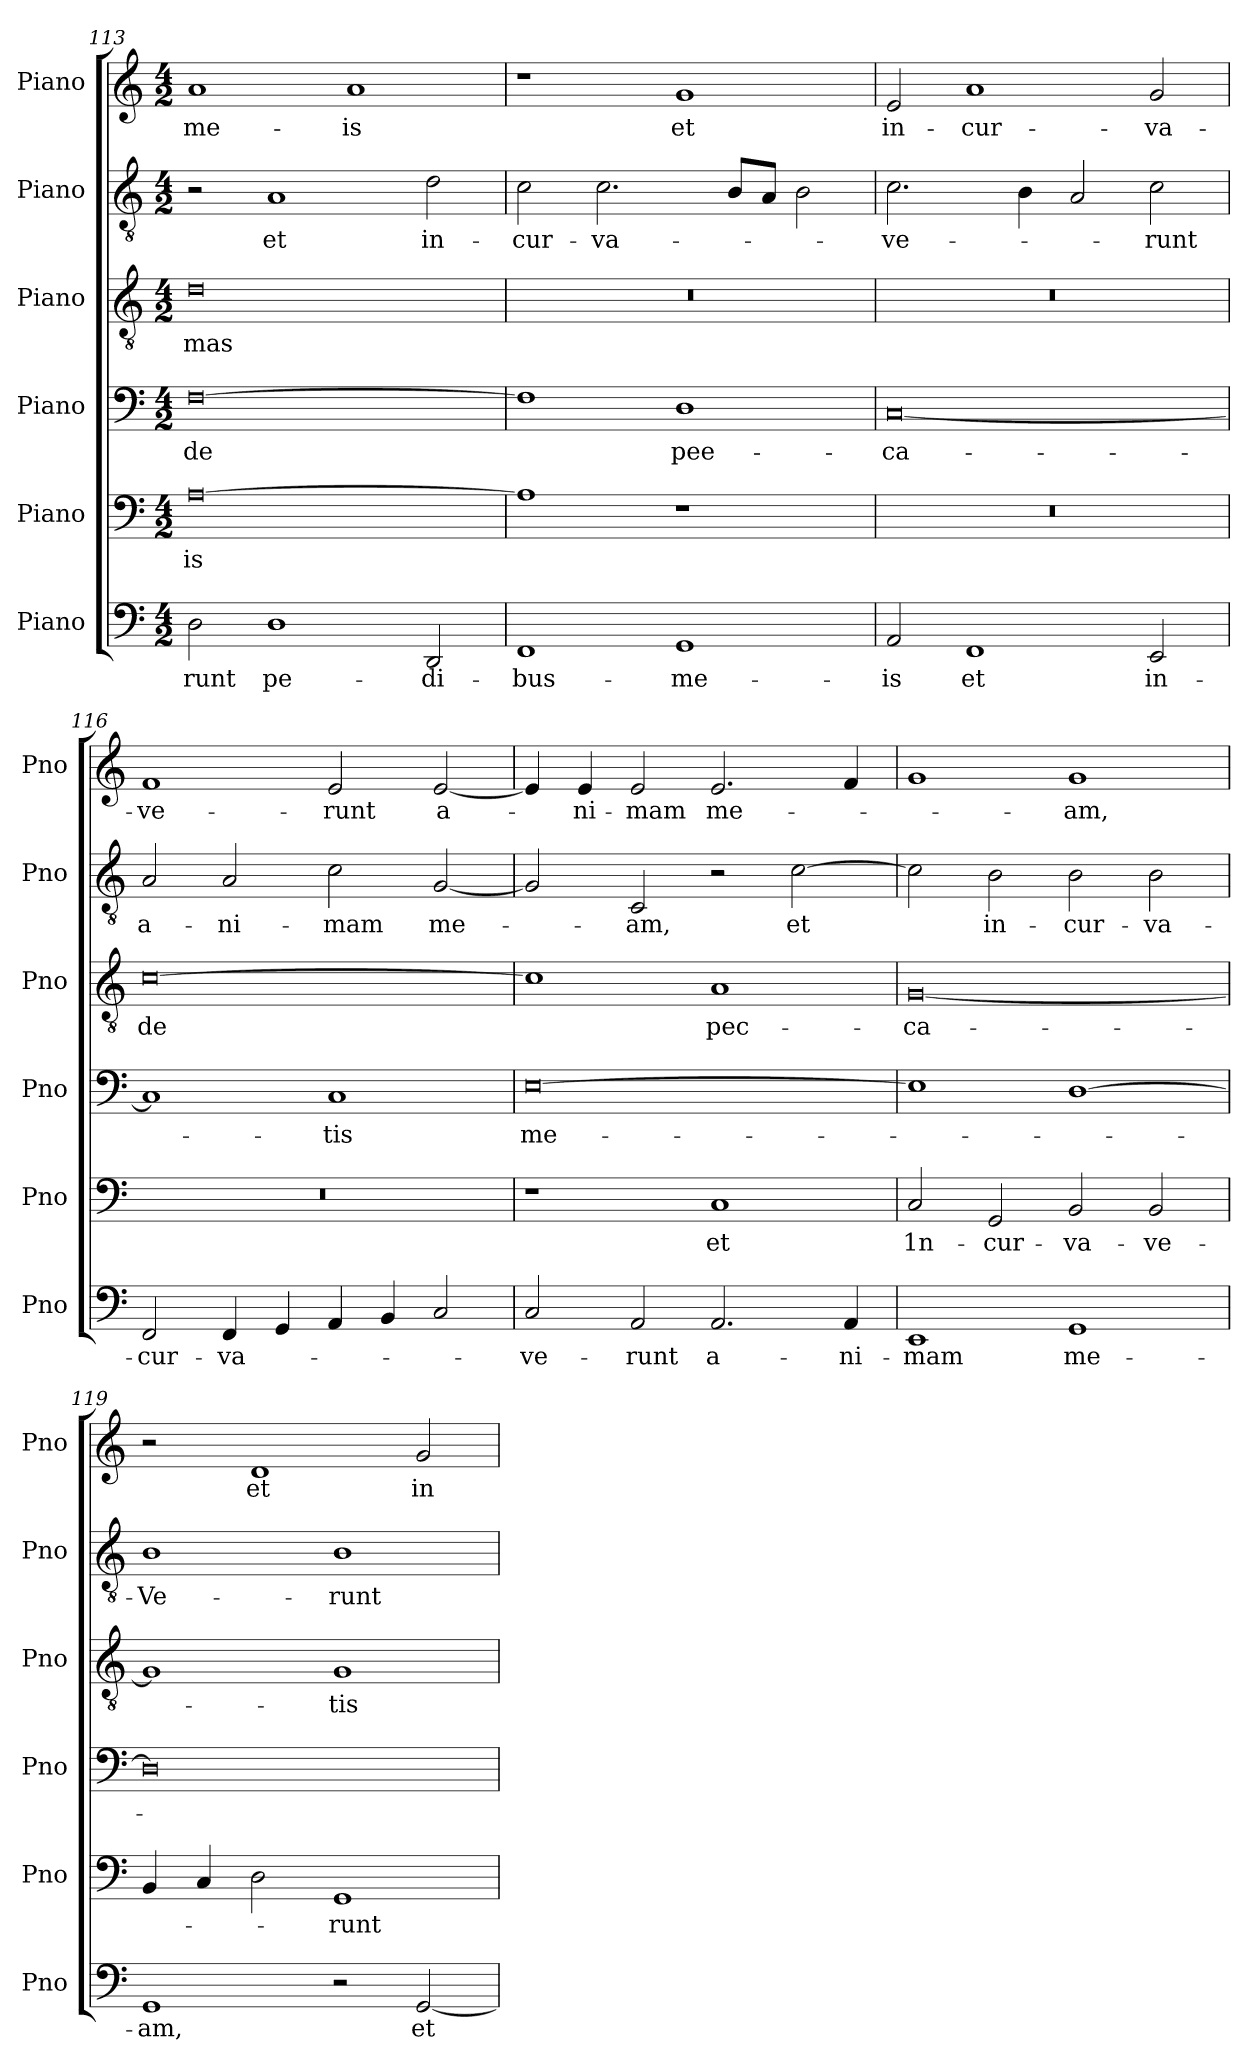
**kern	**text	**kern	**text	**kern	**text	**kern	**text	**kern	**text	**kern	**text
*part6	*part6	*part5	*part5	*part4	*part4	*part3	*part3	*part2	*part2	*part1	*part1
*staff6	*staff6	*staff5	*staff5	*staff4	*staff4	*staff3	*staff3	*staff2	*staff2	*staff1	*staff1
*I"Piano	*	*I"Piano	*	*I"Piano	*	*I"Piano	*	*I"Piano	*	*I"Piano	*
*I'Pno	*	*I'Pno	*	*I'Pno	*	*I'Pno	*	*I'Pno	*	*I'Pno	*
*clefF4	*	*clefF4	*	*clefF4	*	*clefGv2	*	*clefGv2	*	*clefG2	*
*k[]	*	*k[]	*	*k[]	*	*k[]	*	*k[]	*	*k[]	*
*M4/2	*	*M4/2	*	*M4/2	*	*M4/2	*	*M4/2	*	*M4/2	*
=113	=113	=113	=113	=113	=113	=113	=113	=113	=113	=113	=113
!	!LO:LY:b	!	!LO:LY:b	!	!LO:LY:b	!	!LO:LY:b	!	!	!	!LO:LY:b
2D\	-runt	[0A	-is	[0F	de	0d	-mas	2r	.	1a	me-
!	!LO:LY:b	!	!	!	!	!	!	!	!LO:LY:b	!	!
1D	pe­-	.	.	.	.	.	.	1A	et	.	.
!	!	!	!	!	!	!	!	!	!	!	!LO:LY:b
.	.	.	.	.	.	.	.	.	.	1a	-is
!	!LO:LY:b	!	!	!	!	!	!	!	!LO:LY:b	!	!
2DD/	-di-	.	.	.	.	.	.	2d\	in-	.	.
=114	=114	=114	=114	=114	=114	=114	=114	=114	=114	=114	=114
!	!LO:LY:b	!	!	!	!	!	!	!	!LO:LY:b	!	!
1FF	-bus-	1A]	.	1F]	.	0r	.	2c\	-cur­-	1r	.
!	!	!	!	!	!	!	!	!	!LO:LY:b	!	!
.	.	.	.	.	.	.	.	2.c\	-va-	.	.
!	!LO:LY:b	!	!	!	!LO:LY:b	!	!	!	!	!	!LO:LY:b
1GG	-me-	1r	.	1D	pee-	.	.	.	.	1g	et
.	.	.	.	.	.	.	.	8B/L	.	.	.
.	.	.	.	.	.	.	.	8A/J	.	.	.
.	.	.	.	.	.	.	.	2B\	.	.	.
!!LO:PB:g=z
=115	=115	=115	=115	=115	=115	=115	=115	=115	=115	=115	=115
!	!LO:LY:b	!	!	!	!LO:LY:b	!	!	!	!LO:LY:b	!	!LO:LY:b
2AA/	-is	0r	.	[0C	-ca­-	0r	.	2.c\	-ve-	2e/	in-
!	!LO:LY:b	!	!	!	!	!	!	!	!	!	!LO:LY:b
1FF	et	.	.	.	.	.	.	.	.	1a	-cur-
.	.	.	.	.	.	.	.	4B\	.	.	.
.	.	.	.	.	.	.	.	2A/	.	.	.
!	!LO:LY:b	!	!	!	!	!	!	!	!LO:LY:b	!	!LO:LY:b
2EE/	in-	.	.	.	.	.	.	2c\	-runt	2g/	-va-
=116	=116	=116	=116	=116	=116	=116	=116	=116	=116	=116	=116
!	!LO:LY:b	!	!	!	!	!	!LO:LY:b	!	!LO:LY:b	!	!LO:LY:b
2FF/	-cur­-	0r	.	1C]	.	[0c	de	2A/	a­-	1f	-ve­-
!	!LO:LY:b	!	!	!	!	!	!	!	!LO:LY:b	!	!
4FF/	-va­-	.	.	.	.	.	.	2A/	-ni­-	.	.
4GG/	.	.	.	.	.	.	.	.	.	.	.
!	!	!	!	!	!LO:LY:b	!	!	!	!LO:LY:b	!	!LO:LY:b
4AA/	.	.	.	1C	-tis	.	.	2c\	-mam	2e/	-runt
4BB/	.	.	.	.	.	.	.	.	.	.	.
!	!	!	!	!	!	!	!	!	!LO:LY:b	!	!LO:LY:b
2C/	.	.	.	.	.	.	.	[2G/	me-	[2e/	a-
=117	=117	=117	=117	=117	=117	=117	=117	=117	=117	=117	=117
!	!LO:LY:b	!	!	!	!LO:LY:b	!	!	!	!	!	!
2C/	-ve-	1r	.	[0E	me-	1c]	.	2G/]	.	4e/]	.
!	!	!	!	!	!	!	!	!	!	!	!LO:LY:b
.	.	.	.	.	.	.	.	.	.	4e/	-ni-
!	!LO:LY:b	!	!	!	!	!	!	!	!LO:LY:b	!	!LO:LY:b
2AA/	-runt	.	.	.	.	.	.	2C/	-am,	2e/	-mam
!	!LO:LY:b	!	!LO:LY:b	!	!	!	!LO:LY:b	!	!	!	!LO:LY:b
2.AA/	a­-	1C	et	.	.	1A	pec-	2r	.	2.e/	me-
!	!	!	!	!	!	!	!	!	!LO:LY:b	!	!
.	.	.	.	.	.	.	.	[2c\	et	.	.
!	!LO:LY:b	!	!	!	!	!	!	!	!	!	!
4AA/	-ni­-	.	.	.	.	.	.	.	.	4f/	.
=118	=118	=118	=118	=118	=118	=118	=118	=118	=118	=118	=118
!	!LO:LY:b	!	!LO:LY:b	!	!	!	!LO:LY:b	!	!	!	!
1EE	-mam	2C/	1n­-	1E]	.	[0G	-ca-	2c\]	.	1g	.
!	!	!	!LO:LY:b	!	!	!	!	!	!LO:LY:b	!	!
.	.	2GG/	-cur-	.	.	.	.	2B\	in-	.	.
!	!LO:LY:b	!	!LO:LY:b	!	!	!	!	!	!LO:LY:b	!	!LO:LY:b
1GG	me-	2BB/	-va­-	[1D	.	.	.	2B\	-cur­-	1g	-am,
!	!	!	!LO:LY:b	!	!	!	!	!	!LO:LY:b	!	!
.	.	2BB/	-ve-	.	.	.	.	2B\	-va­-	.	.
=119	=119	=119	=119	=119	=119	=119	=119	=119	=119	=119	=119
!	!LO:LY:b	!	!	!	!	!	!	!	!LO:LY:b	!	!
1GG	-am,	4BB/	.	0D]	.	1G]	.	1B	-Ve­-	2r	.
.	.	4C/	.	.	.	.	.	.	.	.	.
!	!	!	!	!	!	!	!	!	!	!	!LO:LY:b
.	.	2D\	.	.	.	.	.	.	.	1d	et
!	!	!	!LO:LY:b	!	!	!	!LO:LY:b	!	!LO:LY:b	!	!
2r	.	1GG	-runt	.	.	1G	-tis	1B	-runt	.	.
!	!LO:LY:b	!	!	!	!	!	!	!	!	!	!LO:LY:b
[2GG/	et	.	.	.	.	.	.	.	.	2g/	in­-
=	=	=	=	=	=	=	=	=	=	=	=
*-	*-	*-	*-	*-	*-	*-	*-	*-	*-	*-	*-
